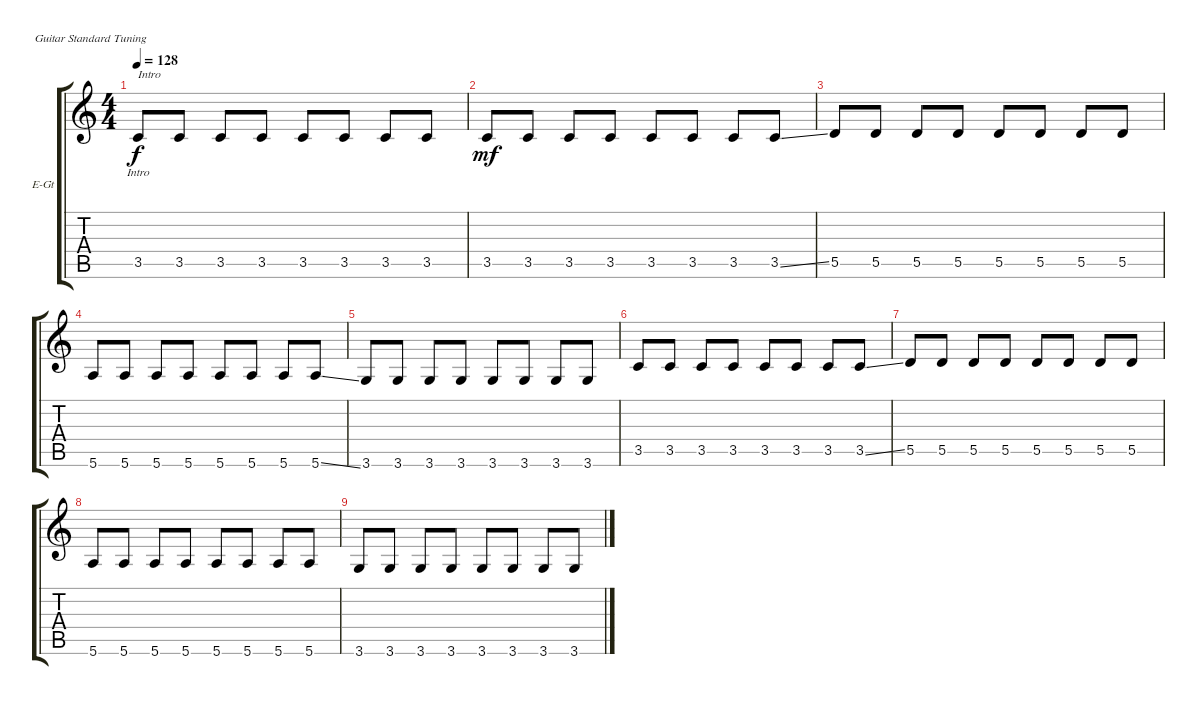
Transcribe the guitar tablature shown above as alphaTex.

\defaultSystemsLayout 4
\bracketExtendMode groupsimilarinstruments
\firstSystemTrackNameOrientation horizontal
\otherSystemsTrackNameOrientation horizontal
\track ("Clean Rutmh Guitar" "E-Gt") {instrument electricguitarclean}
\staff {score tabs}
\tuning (E4 B3 G3 D3 A2 E2)
\ts (4 4)
\tempo 128
\clef g2
\ks c
3.5.8{txt "Intro" lyrics (0 "Intro") lyrics (1 "") lyrics (2 "") lyrics (3 "") lyrics (4 "") dy f instrument electricguitarclean} 3.5.8 3.5.8 3.5.8 3.5.8 3.5.8 3.5.8 3.5.8 |
3.5.8{dy mf} 3.5.8 3.5.8 3.5.8 3.5.8 3.5.8 3.5.8 3.5{ss}.8 |
5.5.8 5.5.8 5.5.8 5.5.8 5.5.8 5.5.8 5.5.8 5.5.8 |
5.6.8 5.6.8 5.6.8 5.6.8 5.6.8 5.6.8 5.6.8 5.6{ss}.8 |
3.6.8 3.6.8 3.6.8 3.6.8 3.6.8 3.6.8 3.6.8 3.6.8 |
3.5.8 3.5.8 3.5.8 3.5.8 3.5.8 3.5.8 3.5.8 3.5{ss}.8 |
5.5.8 5.5.8 5.5.8 5.5.8 5.5.8 5.5.8 5.5.8 5.5.8 |
5.6.8 5.6.8 5.6.8 5.6.8 5.6.8 5.6.8 5.6.8 5.6.8 |
3.6.8 3.6.8 3.6.8 3.6.8 3.6.8 3.6.8 3.6.8 3.6.8
